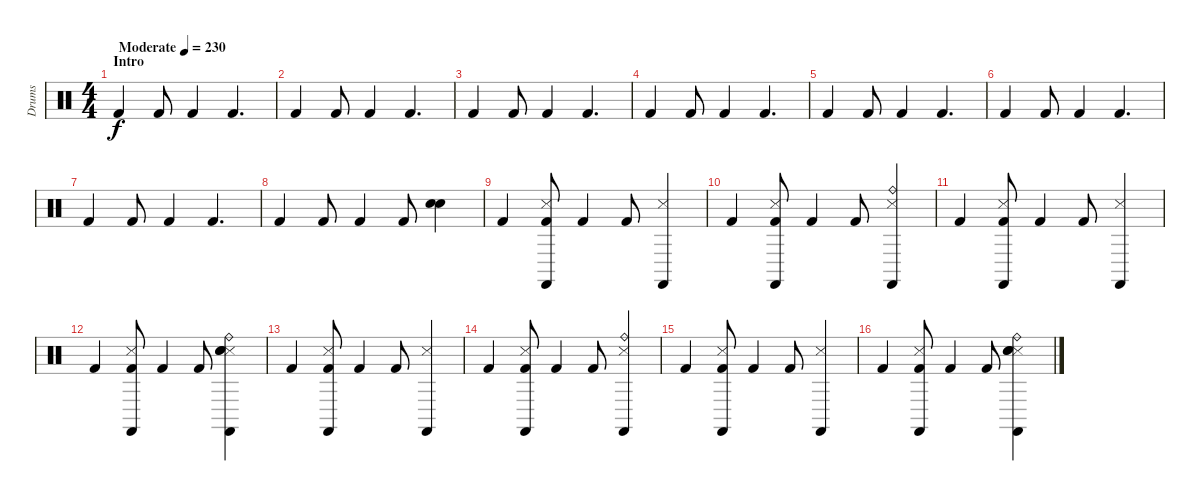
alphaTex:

\track ("Drums" "Drums") {instrument percussion}
\staff {score}
\articulation defaults
\ts (4 4)
\section ("" "Intro")
\tempo (230 "Moderate")
\clef neutral
\ks c "Kick (hit) 2".4{dy f volume 3} "Kick (hit) 2".8{volume 9} "Kick (hit) 2".4 "Kick (hit) 2".4{d}
|
"Kick (hit) 2".4 "Kick (hit) 2".8 "Kick (hit) 2".4 "Kick (hit) 2".4{d} |
"Kick (hit) 2".4 "Kick (hit) 2".8 "Kick (hit) 2".4 "Kick (hit) 2".4{d} |
"Kick (hit) 2".4 "Kick (hit) 2".8 "Kick (hit) 2".4 "Kick (hit) 2".4{d} |
"Kick (hit) 2".4 "Kick (hit) 2".8 "Kick (hit) 2".4 "Kick (hit) 2".4{d} |
"Kick (hit) 2".4 "Kick (hit) 2".8 "Kick (hit) 2".4 "Kick (hit) 2".4{d} |
"Kick (hit) 2".4 "Kick (hit) 2".8 "Kick (hit) 2".4 "Kick (hit) 2".4{d} |
"Kick (hit) 2".4 "Kick (hit) 2".8 "Kick (hit) 2".4 "Kick (hit) 2".8 ("Electric Snare (hit)" "Snare (hit) 2").4 |
"Kick (hit) 2".4 ("Castanets (hit)" "Metronome (hit)" "Kick (hit) 2").8 "Kick (hit) 2".4 "Kick (hit) 2".8 ("Castanets (hit)" "Metronome (hit)").4 |
"Kick (hit) 2".4 ("Castanets (hit)" "Metronome (hit)" "Kick (hit) 2").8 "Kick (hit) 2".4 "Kick (hit) 2".8 ("Ride (bell)" "Castanets (hit)" "Metronome (hit)").4 |
"Kick (hit) 2".4 ("Castanets (hit)" "Metronome (hit)" "Kick (hit) 2").8 "Kick (hit) 2".4 "Kick (hit) 2".8 ("Castanets (hit)" "Metronome (hit)").4 |
"Kick (hit) 2".4 ("Castanets (hit)" "Metronome (hit)" "Kick (hit) 2").8 "Kick (hit) 2".4 "Kick (hit) 2".8 ("Ride (bell)" "Castanets (hit)" "Metronome (hit)" "Electric Snare (hit)" "Snare (hit) 2").4 |
"Kick (hit) 2".4 ("Castanets (hit)" "Metronome (hit)" "Kick (hit) 2").8 "Kick (hit) 2".4 "Kick (hit) 2".8 ("Castanets (hit)" "Metronome (hit)").4 |
"Kick (hit) 2".4 ("Castanets (hit)" "Metronome (hit)" "Kick (hit) 2").8 "Kick (hit) 2".4 "Kick (hit) 2".8 ("Ride (bell)" "Castanets (hit)" "Metronome (hit)").4 |
"Kick (hit) 2".4 ("Castanets (hit)" "Metronome (hit)" "Kick (hit) 2").8 "Kick (hit) 2".4 "Kick (hit) 2".8 ("Castanets (hit)" "Metronome (hit)").4 |
"Kick (hit) 2".4 ("Castanets (hit)" "Metronome (hit)" "Kick (hit) 2").8 "Kick (hit) 2".4 "Kick (hit) 2".8 ("Ride (bell)" "Castanets (hit)" "Metronome (hit)" "Electric Snare (hit)" "Snare (hit) 2").4
